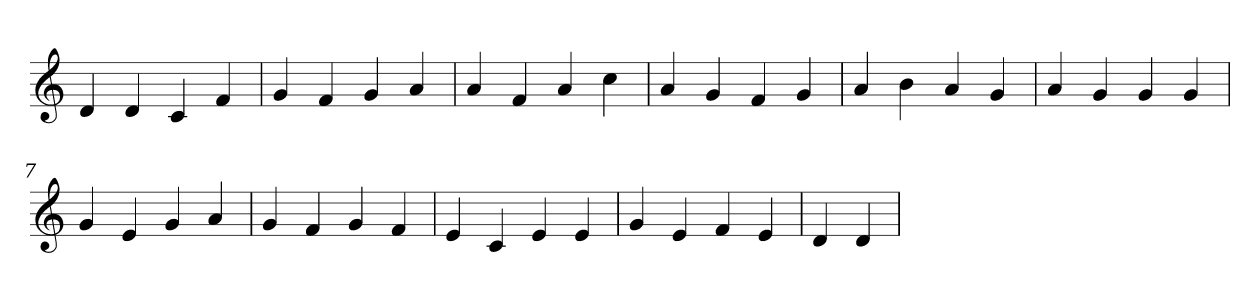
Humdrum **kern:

**kern
*part1
*staff1
*clefG2
=1
4d
4d
4c
4f
=2
4g
4f
4g
4a
=3
4a
4f
4a
4cc
=4
4a
4g
4f
4g
=5
4a
4b
4a
4g
=6
4a
4g
4g
4g
=7
4g
4e
4g
4a
=8
4g
4f
4g
4f
=9
4e
4c
4e
4e
=10
4g
4e
4f
4e
=11
4d
4d
=
*-
